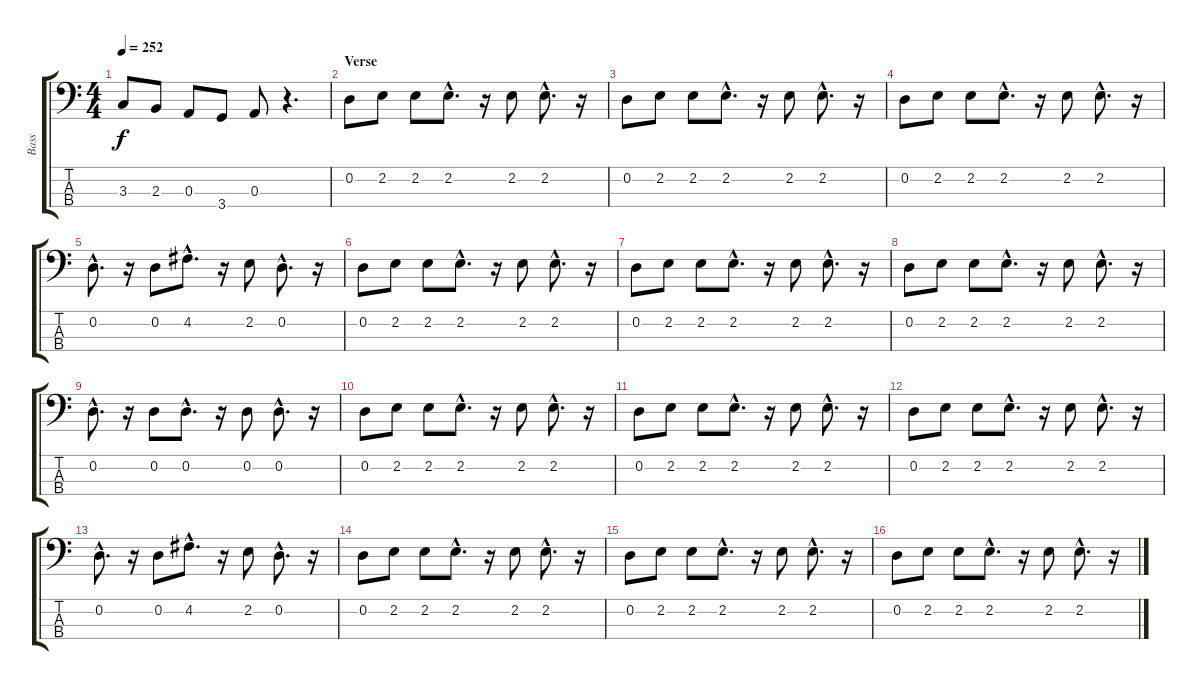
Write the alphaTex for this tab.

\track ("Bass" "Bass") {instrument electricbassfinger}
\staff {score tabs}
\tuning (G2 D2 A1 E1) {hide}
\ts (4 4)
\tempo 252
\clef f4
\ks c
3.3.8{dy f} 2.3.8 0.3.8 3.4.8 0.3.8 r.4{d} |
\section ("" "Verse")
0.2.8 2.2.8 2.2.8 2.2{hac}.8{d} r.16 2.2.8 2.2{hac}.8{d} r.16 |
0.2.8 2.2.8 2.2.8 2.2{hac}.8{d} r.16 2.2.8 2.2{hac}.8{d} r.16 |
0.2.8 2.2.8 2.2.8 2.2{hac}.8{d} r.16 2.2.8 2.2{hac}.8{d} r.16 |
0.2{hac}.8{d} r.16 0.2.8 4.2{hac}.8{d} r.16 2.2.8 0.2{hac}.8{d} r.16 |
0.2.8 2.2.8 2.2.8 2.2{hac}.8{d} r.16 2.2.8 2.2{hac}.8{d} r.16 |
0.2.8 2.2.8 2.2.8 2.2{hac}.8{d} r.16 2.2.8 2.2{hac}.8{d} r.16 |
0.2.8 2.2.8 2.2.8 2.2{hac}.8{d} r.16 2.2.8 2.2{hac}.8{d} r.16 |
0.2{hac}.8{d} r.16 0.2.8 0.2{hac}.8{d} r.16 0.2.8 0.2{hac}.8{d} r.16 |
0.2.8 2.2.8 2.2.8 2.2{hac}.8{d} r.16 2.2.8 2.2{hac}.8{d} r.16 |
0.2.8 2.2.8 2.2.8 2.2{hac}.8{d} r.16 2.2.8 2.2{hac}.8{d} r.16 |
0.2.8 2.2.8 2.2.8 2.2{hac}.8{d} r.16 2.2.8 2.2{hac}.8{d} r.16 |
0.2{hac}.8{d} r.16 0.2.8 4.2{hac}.8{d} r.16 2.2.8 0.2{hac}.8{d} r.16 |
0.2.8 2.2.8 2.2.8 2.2{hac}.8{d} r.16 2.2.8 2.2{hac}.8{d} r.16 |
0.2.8 2.2.8 2.2.8 2.2{hac}.8{d} r.16 2.2.8 2.2{hac}.8{d} r.16 |
0.2.8 2.2.8 2.2.8 2.2{hac}.8{d} r.16 2.2.8 2.2{hac}.8{d} r.16
